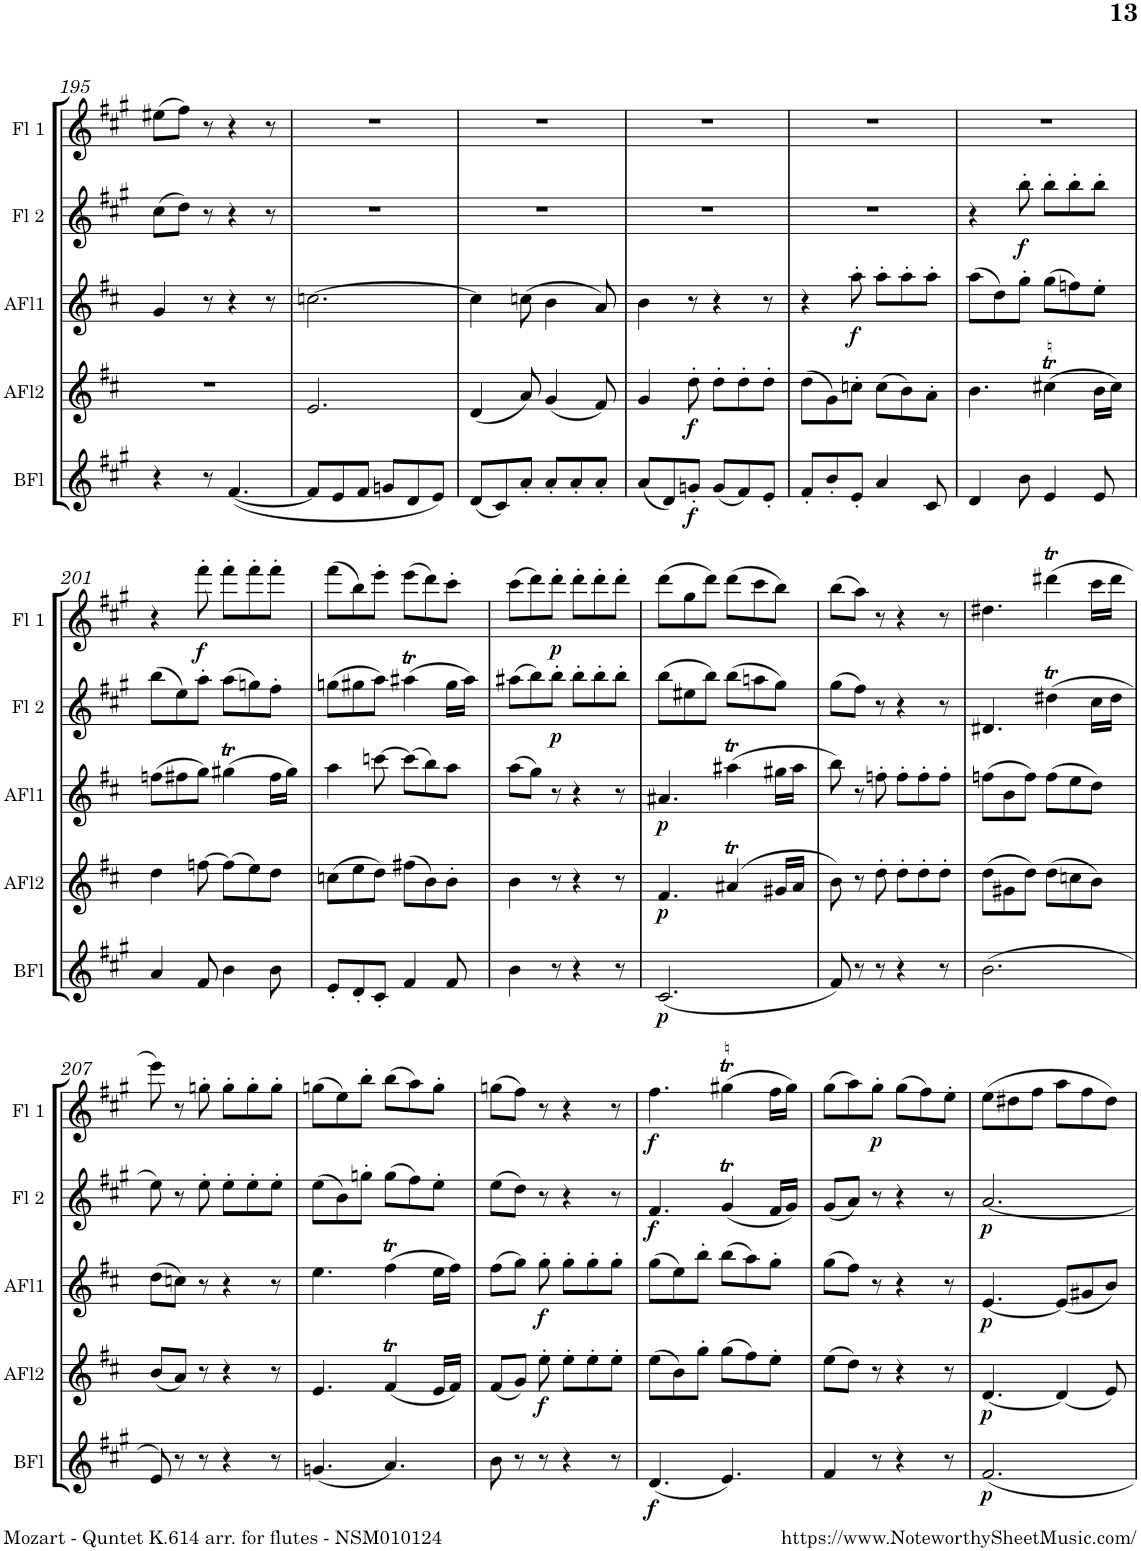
**kern	**dynam	**kern	**dynam	**kern	**dynam	**kern	**dynam	**kern	**dynam
*part5	*part5	*part4	*part4	*part3	*part3	*part2	*part2	*part1	*part1
*staff5	*staff5	*staff4	*staff4	*staff3	*staff3	*staff2	*staff2	*staff1	*staff1
*I"Bass Fl	*	*I"Alto Fl 2	*	*I"Alto Fl 1	*	*I"Flute 2	*	*I"Flute 1	*
*I'BFl	*	*I'AFl2	*	*I'AFl1	*	*I'Fl 2	*	*I'Fl 1	*
!!LO:PB:g=z
*clefG2	*	*clefG2	*	*clefG2	*	*clefG2	*	*clefG2	*
*Trd7c12	*	*Trd3c5	*	*Trd3c5	*	*	*	*	*
*k[f#c#g#]	*	*k[f#c#]	*	*k[f#c#]	*	*k[f#c#g#]	*	*k[f#c#g#]	*
*M6/8	*	*M6/8	*	*M6/8	*	*M6/8	*	*M6/8	*
=195	=195	=195	=195	=195	=195	=195	=195	=195	=195
4r	.	2.r	.	4g/	.	(8cc#\L	.	(8ee#X\L	.
.	.	.	.	.	.	8dd\J)	.	8ff#\J)	.
8r	.	.	.	8r	.	8r	.	8r	.
([4.f#/	.	.	.	4r	.	4r	.	4r	.
.	.	.	.	8r	.	8r	.	8r	.
=196	=196	=196	=196	=196	=196	=196	=196	=196	=196
8f#/L]	.	2.e/	.	[2.ccn\	.	2.r	.	2.r	.
8e/	.	.	.	.	.	.	.	.	.
8f#/J	.	.	.	.	.	.	.	.	.
8gn/L	.	.	.	.	.	.	.	.	.
8d/	.	.	.	.	.	.	.	.	.
8e/J)	.	.	.	.	.	.	.	.	.
=197	=197	=197	=197	=197	=197	=197	=197	=197	=197
(8d/L	.	(4d/	.	4cc\]	.	2.r	.	2.r	.
8c#/)	.	.	.	.	.	.	.	.	.
8a'/J	.	8a/)	.	(8ccn\	.	.	.	.	.
8a'/L	.	(4g/	.	4b\	.	.	.	.	.
8a'/	.	.	.	.	.	.	.	.	.
8a'/J	.	8f#/)	.	8a/)	.	.	.	.	.
=198	=198	=198	=198	=198	=198	=198	=198	=198	=198
(8a/L	.	4g/	.	4b\	.	2.r	.	2.r	.
8d/)	.	.	.	.	.	.	.	.	.
!	!LO:DY:b	!	!LO:DY:b	!	!	!	!	!	!
8gn'/J	f	8dd'\	f	8r	.	.	.	.	.
(8g/L	.	8dd'\L	.	4r	.	.	.	.	.
8f#/)	.	8dd'\	.	.	.	.	.	.	.
8e'/J	.	8dd'\J	.	8r	.	.	.	.	.
=199	=199	=199	=199	=199	=199	=199	=199	=199	=199
8f#'/L	.	(8dd\L	.	4r	.	2.r	.	2.r	.
8b'/	.	8g\)	.	.	.	.	.	.	.
!	!	!	!	!	!LO:DY:b	!	!	!	!
8e'/J	.	8ccn'\J	.	8aa'\	f	.	.	.	.
4a/	.	(8cc\L	.	8aa'\L	.	.	.	.	.
.	.	8b\)	.	8aa'\	.	.	.	.	.
8c#/	.	8a'\J	.	8aa'\J	.	.	.	.	.
=200	=200	=200	=200	=200	=200	=200	=200	=200	=200
4d/	.	4.b\	.	(8aa\L	.	4r	.	2.r	.
.	.	.	.	8dd\)	.	.	.	.	.
!	!	!	!	!	!	!	!LO:DY:b	!	!
8b\	.	.	.	8gg'\J	.	8bb'\	f	.	.
4e/	.	(4cc#Xt\	.	(8gg\L	.	8bb'\L	.	.	.
.	.	.	.	8ffn\)	.	8bb'\	.	.	.
8e/	.	16b\LL	.	8ee'\J	.	8bb'\J	.	.	.
.	.	16cc#\JJ)	.	.	.	.	.	.	.
!!LO:LB:g=z
=201	=201	=201	=201	=201	=201	=201	=201	=201	=201
4a/	.	4dd\	.	(8ffn\L	.	(8bb\L	.	4r	.
.	.	.	.	8ff#X\	.	8ee\)	.	.	.
!	!	!	!	!	!	!	!	!	!LO:DY:b
8f#/	.	[8ffn\	.	8gg\J)	.	8aa'\J	.	8fff#'\	f
4b\	.	(8ff\L]	.	(4gg#Xt\	.	(8aa\L	.	8fff#'\L	.
.	.	8ee\)	.	.	.	8ggn\)	.	8fff#'\	.
8b\	.	8dd\J	.	16ff#\LL	.	8ff#'\J	.	8fff#'\J	.
.	.	.	.	16gg#\JJ)	.	.	.	.	.
=202	=202	=202	=202	=202	=202	=202	=202	=202	=202
8e'/L	.	(8ccn\L	.	4aa\	.	(8ggn\L	.	(8fff#\L	.
8d'/	.	8ee\	.	.	.	8gg#X\	.	8bb\)	.
8c#'/J	.	8dd\J)	.	[8cccn\	.	8aa\J)	.	8eee'\J	.
4f#/	.	(8ff#X\L	.	(8ccc\L]	.	(4aa#Xt\	.	(8eee\L	.
.	.	8b\)	.	8bb\)	.	.	.	8ddd\)	.
8f#/	.	8b'\J	.	8aa\J	.	16gg#\LL	.	8ccc#'\J	.
.	.	.	.	.	.	16aa#\JJ)	.	.	.
=203	=203	=203	=203	=203	=203	=203	=203	=203	=203
4b\	.	4b\	.	(8aa\L	.	(8aa#X\L	.	(8ccc#\L	.
.	.	.	.	8gg\J)	.	8bb\)	.	8ddd\)	.
!	!	!	!	!	!	!	!LO:DY:b	!	!LO:DY:b
8r	.	8r	.	8r	.	8bb'\J	p	8ddd'\J	p
4r	.	4r	.	4r	.	8bb'\L	.	8ddd'\L	.
.	.	.	.	.	.	8bb'\	.	8ddd'\	.
8r	.	8r	.	8r	.	8bb'\J	.	8ddd'\J	.
=204	=204	=204	=204	=204	=204	=204	=204	=204	=204
!	!LO:DY:b	!	!LO:DY:b	!	!LO:DY:b	!	!	!	!
(2.c#/	p	4.f#/	p	4.a#X/	p	(8bb\L	.	(8ddd\L	.
.	.	.	.	.	.	8ee#X\	.	8gg#\	.
.	.	.	.	.	.	8bb\J)	.	8ddd\J)	.
.	.	(4a#Xt/	.	(4aa#Xt\	.	(8bb\L	.	(8ddd\L	.
.	.	.	.	.	.	8aan\	.	8ccc#\	.
.	.	16g#X/LL	.	16gg#X\LL	.	8gg#\J)	.	8bb\J)	.
.	.	16a#/JJ	.	16aa#\JJ	.	.	.	.	.
=205	=205	=205	=205	=205	=205	=205	=205	=205	=205
8f#/)	.	8b\)	.	8bb\)	.	(8gg#\L	.	(8bb\L	.
8r	.	8r	.	8r	.	8ff#\J)	.	8aa\J)	.
8r	.	8dd'\	.	8ffn'\	.	8r	.	8r	.
4r	.	8dd'\L	.	8ff'\L	.	4r	.	4r	.
.	.	8dd'\	.	8ff'\	.	.	.	.	.
8r	.	8dd'\J	.	8ff'\J	.	8r	.	8r	.
=206	=206	=206	=206	=206	=206	=206	=206	=206	=206
(2.b\	.	(8dd\L	.	(8ffn\L	.	4.d#X/	.	4.dd#X\	.
.	.	8g#X\	.	8b\	.	.	.	.	.
.	.	8dd\J)	.	8ff\J)	.	.	.	.	.
.	.	(8dd\L	.	(8ff\L	.	(4dd#Xt\	.	(4ddd#Xt\	.
.	.	8ccn\	.	8ee\	.	.	.	.	.
.	.	8b\J)	.	8dd\J)	.	16cc#\LL	.	16ccc#\LL	.
.	.	.	.	.	.	16dd#\JJ	.	16ddd#\JJ	.
!!LO:LB:g=z
=207	=207	=207	=207	=207	=207	=207	=207	=207	=207
8e/)	.	(8b/L	.	(8dd\L	.	8ee\)	.	8eee\)	.
8r	.	8a/J)	.	8ccn\J)	.	8r	.	8r	.
8r	.	8r	.	8r	.	8ee'\	.	8ggn'\	.
4r	.	4r	.	4r	.	8ee'\L	.	8gg'\L	.
.	.	.	.	.	.	8ee'\	.	8gg'\	.
8r	.	8r	.	8r	.	8ee'\J	.	8gg'\J	.
=208	=208	=208	=208	=208	=208	=208	=208	=208	=208
(4.gn/	.	4.e/	.	4.ee\	.	(8ee\L	.	(8ggn\L	.
.	.	.	.	.	.	8b\)	.	8ee\)	.
.	.	.	.	.	.	8ggn'\J	.	8bb'\J	.
4.a/)	.	(4f#t/	.	(4ff#t\	.	(8gg\L	.	(8bb\L	.
.	.	.	.	.	.	8ff#\)	.	8aa\)	.
.	.	16e/LL	.	16ee\LL	.	8ee'\J	.	8gg'\J	.
.	.	16f#/JJ)	.	16ff#\JJ)	.	.	.	.	.
=209	=209	=209	=209	=209	=209	=209	=209	=209	=209
8b\	.	(8f#/L	.	(8ff#\L	.	(8ee\L	.	(8ggn\L	.
8r	.	8g/J)	.	8gg\J)	.	8dd\J)	.	8ff#\J)	.
!	!	!	!LO:DY:b	!	!LO:DY:b	!	!	!	!
8r	.	8ee'\	f	8gg'\	f	8r	.	8r	.
4r	.	8ee'\L	.	8gg'\L	.	4r	.	4r	.
.	.	8ee'\	.	8gg'\	.	.	.	.	.
8r	.	8ee'\J	.	8gg'\J	.	8r	.	8r	.
=210	=210	=210	=210	=210	=210	=210	=210	=210	=210
!	!LO:DY:b	!	!	!	!	!	!LO:DY:b	!	!LO:DY:b
(4.d/	f	(8ee\L	.	(8gg\L	.	4.f#/	f	4.ff#\	f
.	.	8b\)	.	8ee\)	.	.	.	.	.
.	.	8gg'\J	.	8bb'\J	.	.	.	.	.
4.e/)	.	(8gg\L	.	(8bb\L	.	(4g#t/	.	(4gg#Xt\	.
.	.	8ff#\)	.	8aa\)	.	.	.	.	.
.	.	8ee'\J	.	8gg'\J	.	16f#/LL	.	16ff#\LL	.
.	.	.	.	.	.	16g#/JJ)	.	16gg#\JJ)	.
=211	=211	=211	=211	=211	=211	=211	=211	=211	=211
4f#/	.	(8ee\L	.	(8gg\L	.	(8g#/L	.	(8gg#\L	.
.	.	8dd\J)	.	8ff#\J)	.	8a/J)	.	8aa\)	.
!	!	!	!	!	!	!	!	!	!LO:DY:b
8r	.	8r	.	8r	.	8r	.	8gg#'\J	p
4r	.	4r	.	4r	.	4r	.	(8gg#\L	.
.	.	.	.	.	.	.	.	8ff#\)	.
8r	.	8r	.	8r	.	8r	.	8ee'\J	.
=212	=212	=212	=212	=212	=212	=212	=212	=212	=212
!	!LO:DY:b	!	!LO:DY:b	!	!LO:DY:b	!	!LO:DY:b	!	!
2.f#/	p	[4.d/	p	[4.e/	p	[2.a/	p	(8ee\L	.
.	.	.	.	.	.	.	.	8dd#X\	.
.	.	.	.	.	.	.	.	8ff#\J	.
.	.	(4d/]	.	(8e/L]	.	.	.	8aa\L	.
.	.	.	.	8g#X/	.	.	.	8ff#\	.
.	.	8e/)	.	8b/J)	.	.	.	8dd#\J)	.
=	=	=	=	=	=	=	=	=	=
*-	*-	*-	*-	*-	*-	*-	*-	*-	*-
